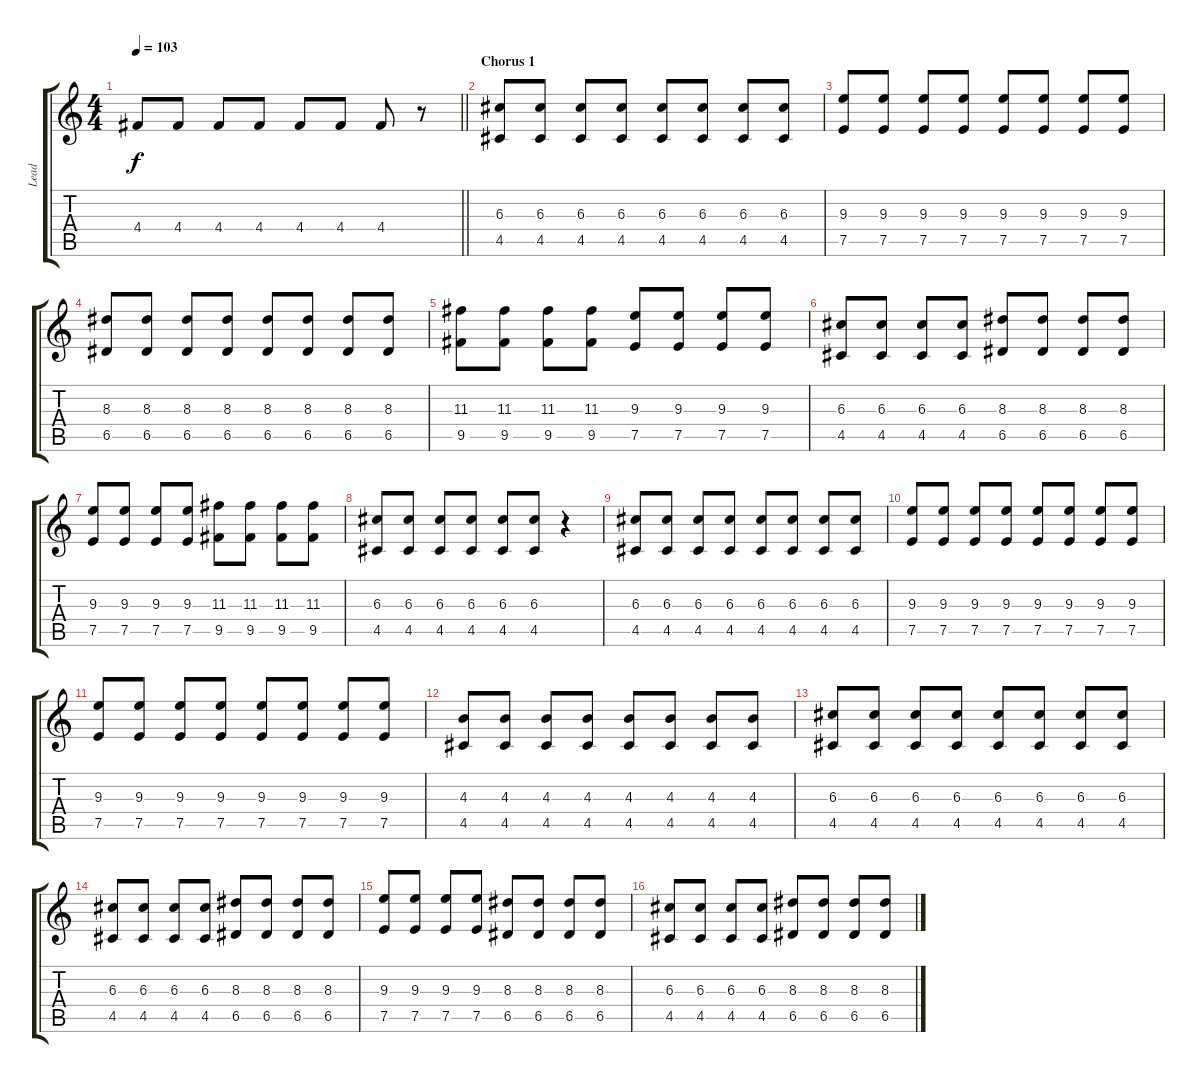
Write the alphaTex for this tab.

\track ("Lead" "Lead") {instrument electricguitarclean}
\staff {score tabs}
\tuning (E4 B3 G3 D3 A2 E2) {hide}
\ts (4 4)
\tempo 103
\clef g2
\barLineRight lightlight
\ks c
4.4.8{dy f} 4.4.8 4.4.8 4.4.8 4.4.8 4.4.8 4.4.8 r.8 |
\section ("" "Chorus 1")
(6.3 4.5).8{volume 16 instrument electricguitarclean} (6.3 4.5).8 (6.3 4.5).8 (6.3 4.5).8 (6.3 4.5).8 (6.3 4.5).8 (6.3 4.5).8 (6.3 4.5).8 |
(9.3 7.5).8 (9.3 7.5).8 (9.3 7.5).8 (9.3 7.5).8 (9.3 7.5).8 (9.3 7.5).8 (9.3 7.5).8 (9.3 7.5).8 |
(8.3 6.5).8 (8.3 6.5).8 (8.3 6.5).8 (8.3 6.5).8 (8.3 6.5).8 (8.3 6.5).8 (8.3 6.5).8 (8.3 6.5).8 |
(11.3 9.5).8 (11.3 9.5).8 (11.3 9.5).8 (11.3 9.5).8 (9.3 7.5).8 (9.3 7.5).8 (9.3 7.5).8 (9.3 7.5).8 |
(6.3 4.5).8 (6.3 4.5).8 (6.3 4.5).8 (6.3 4.5).8 (8.3 6.5).8 (8.3 6.5).8 (8.3 6.5).8 (8.3 6.5).8 |
(9.3 7.5).8 (9.3 7.5).8 (9.3 7.5).8 (9.3 7.5).8 (11.3 9.5).8 (11.3 9.5).8 (11.3 9.5).8 (11.3 9.5).8 |
(6.3 4.5).8 (6.3 4.5).8 (6.3 4.5).8 (6.3 4.5).8 (6.3 4.5).8 (6.3 4.5).8 r.4 |
(6.3 4.5).8 (6.3 4.5).8 (6.3 4.5).8 (6.3 4.5).8 (6.3 4.5).8 (6.3 4.5).8 (6.3 4.5).8 (6.3 4.5).8 |
(9.3 7.5).8 (9.3 7.5).8 (9.3 7.5).8 (9.3 7.5).8 (9.3 7.5).8 (9.3 7.5).8 (9.3 7.5).8 (9.3 7.5).8 |
(9.3 7.5).8 (9.3 7.5).8 (9.3 7.5).8 (9.3 7.5).8 (9.3 7.5).8 (9.3 7.5).8 (9.3 7.5).8 (9.3 7.5).8 |
(4.3 4.5).8 (4.3 4.5).8 (4.3 4.5).8 (4.3 4.5).8 (4.3 4.5).8 (4.3 4.5).8 (4.3 4.5).8 (4.3 4.5).8 |
(6.3 4.5).8 (6.3 4.5).8 (6.3 4.5).8 (6.3 4.5).8 (6.3 4.5).8 (6.3 4.5).8 (6.3 4.5).8 (6.3 4.5).8 |
(6.3 4.5).8 (6.3 4.5).8 (6.3 4.5).8 (6.3 4.5).8 (8.3 6.5).8 (8.3 6.5).8 (8.3 6.5).8 (8.3 6.5).8 |
(9.3 7.5).8 (9.3 7.5).8 (9.3 7.5).8 (9.3 7.5).8 (8.3 6.5).8 (8.3 6.5).8 (8.3 6.5).8 (8.3 6.5).8 |
(6.3 4.5).8 (6.3 4.5).8 (6.3 4.5).8 (6.3 4.5).8 (8.3 6.5).8 (8.3 6.5).8 (8.3 6.5).8 (8.3 6.5).8
